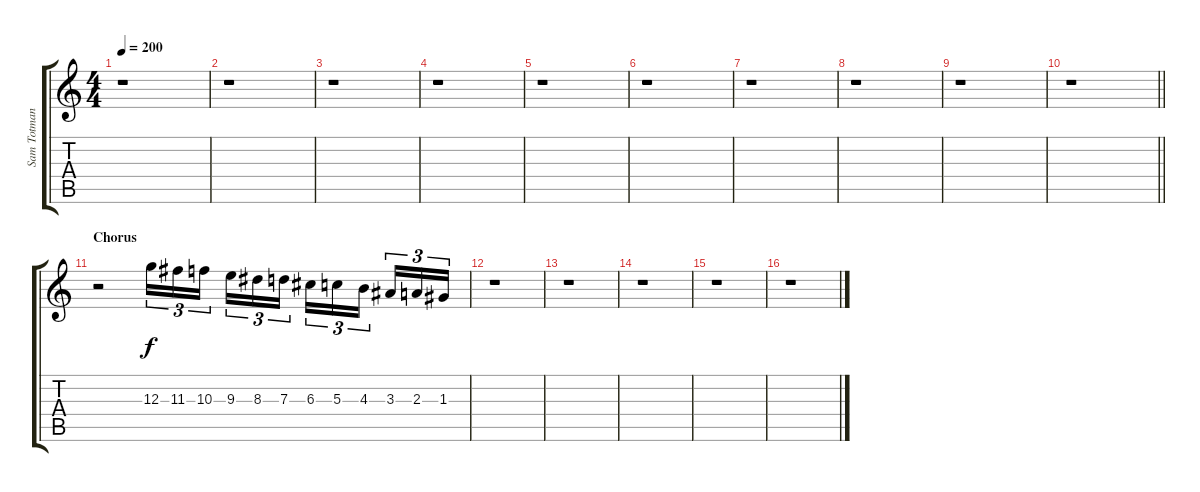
\track ("Sam Totman (Lead Guitar)" "Sam Totman") {instrument distortionguitar}
\staff {score tabs}
\tuning (E4 B3 G3 D3 A2 E2) {hide}
\ts (4 4)
\tempo 200
\clef g2
\ks aminor
r.1{dy f} |
r.1 |
r.1 |
r.1 |
r.1 |
r.1 |
r.1 |
r.1 |
r.1 |
\barLineRight lightlight
r.1 |
\section ("" "Chorus")
r.2 12.3.16{tu (3 2) instrument guitarfretnoise} 11.3.16{tu (3 2)} 10.3.16{tu (3 2) beam splitsecondary} 9.3.16{tu (3 2)} 8.3.16{tu (3 2)} 7.3.16{tu (3 2)} 6.3.16{tu (3 2)} 5.3.16{tu (3 2)} 4.3.16{tu (3 2) beam splitsecondary} 3.3.16{tu (3 2)} 2.3.16{tu (3 2)} 1.3.16{tu (3 2)} |
r.1 |
r.1 |
r.1 |
r.1 |
r.1
